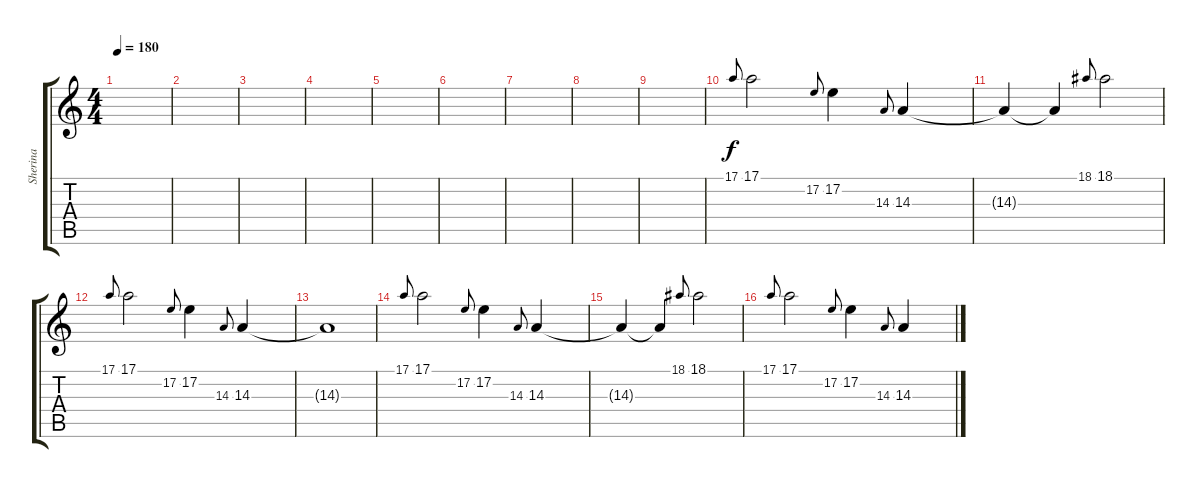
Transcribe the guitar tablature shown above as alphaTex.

\track ("Sherina" "Sherina") {instrument brightacousticpiano}
\staff {score tabs}
\tuning (E4 B3 G3 D3 A2 E2) {hide}
\ts (4 4)
\tempo 180
\clef g2
\ks c
|
|
|
|
|
|
|
|
|
17.1.8{gr onbeat} 17.1.2 17.2.8{gr onbeat} 17.2.4 14.3.8{gr onbeat} 14.3.4 |
14.3{t}.4 14.3{t}.4 18.1.8{gr onbeat} 18.1.2 |
17.1.8{gr onbeat} 17.1.2 17.2.8{gr onbeat} 17.2.4 14.3.8{gr onbeat} 14.3.4 |
14.3{t}.1 |
17.1.8{gr onbeat} 17.1.2 17.2.8{gr onbeat} 17.2.4 14.3.8{gr onbeat} 14.3.4 |
14.3{t}.4 14.3{t}.4 18.1.8{gr onbeat} 18.1.2 |
17.1.8{gr onbeat} 17.1.2 17.2.8{gr onbeat} 17.2.4 14.3.8{gr onbeat} 14.3.4
